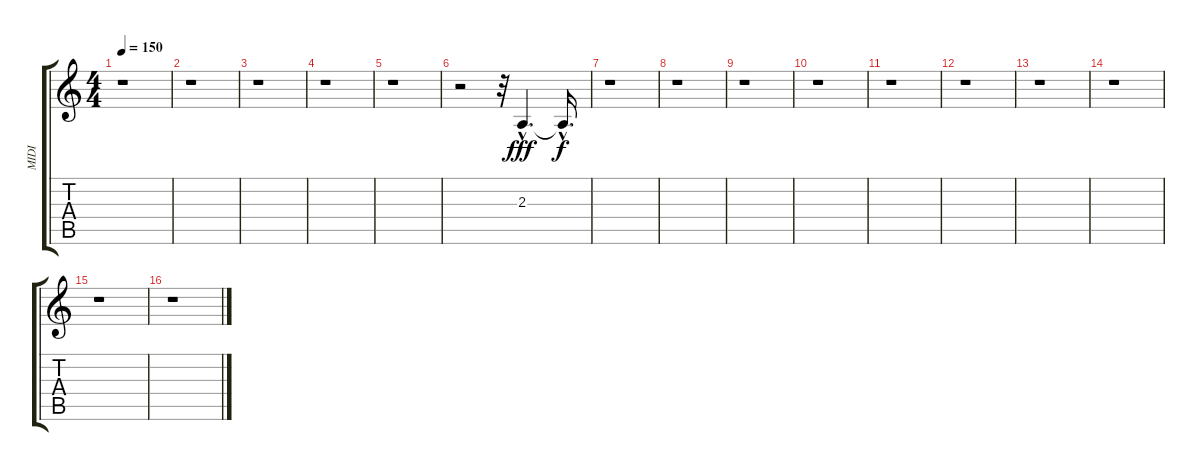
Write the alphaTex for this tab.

\track ("MIDI" "MIDI") {instrument reversecymbal}
\staff {score tabs}
\tuning (E4 B3 G3 D3 A2 E2) {hide}
\ts (4 4)
\tempo 150
\clef g2
\ks c
r.1{dy fff} |
r.1 |
r.1 |
r.1 |
r.1 |
r.2 r.32 2.3{hac}.4{d} 2.3{hac t}.16{d dy f} |
r.1 |
r.1 |
r.1 |
r.1 |
r.1 |
r.1 |
r.1 |
r.1 |
r.1 |
r.1
